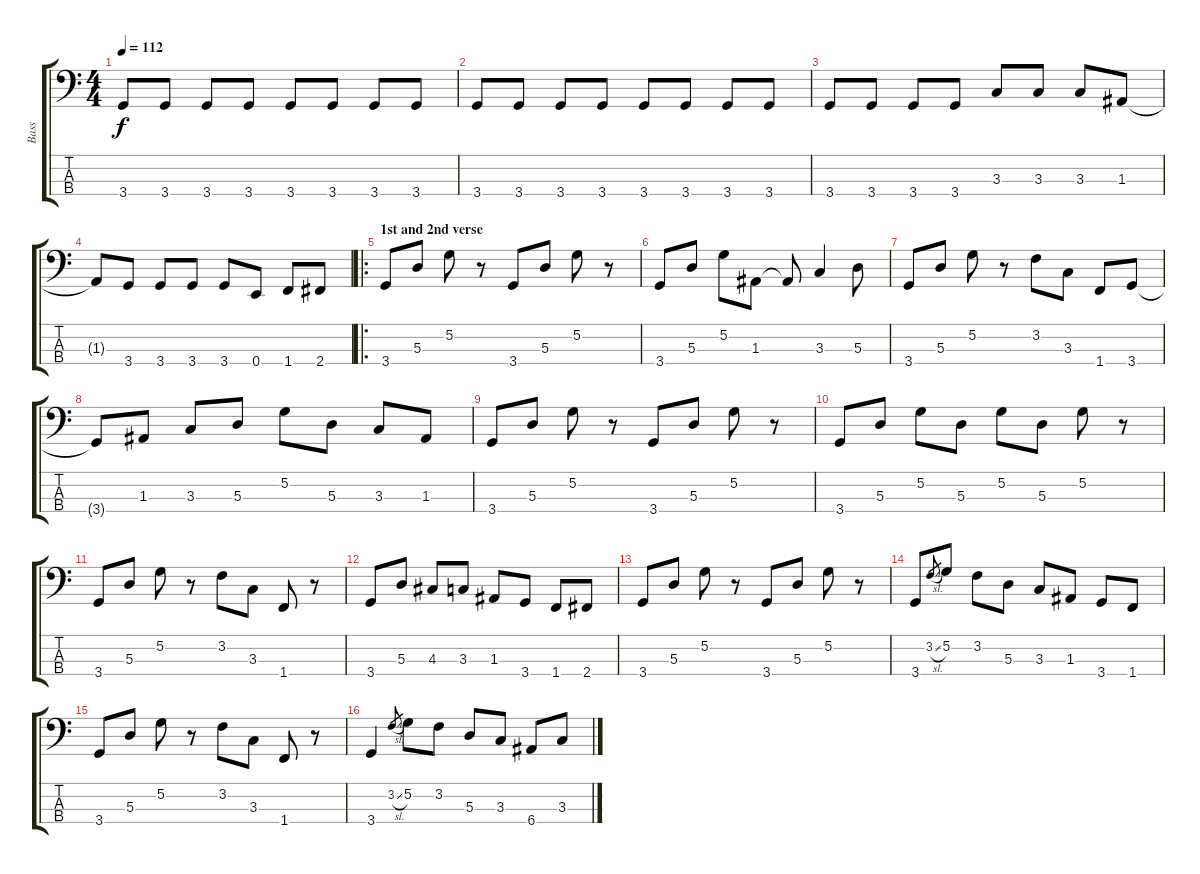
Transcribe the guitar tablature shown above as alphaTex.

\track ("Bass" "Bass") {instrument electricbasspick}
\staff {score tabs}
\tuning (G2 D2 A1 E1) {hide}
\ts (4 4)
\tempo 112
\clef f4
\ks c
3.4.8{dy f} 3.4.8 3.4.8 3.4.8 3.4.8 3.4.8 3.4.8 3.4.8 |
3.4.8 3.4.8 3.4.8 3.4.8 3.4.8 3.4.8 3.4.8 3.4.8 |
3.4.8 3.4.8 3.4.8 3.4.8 3.3.8 3.3.8 3.3.8 1.3.8 |
1.3{t}.8 3.4.8 3.4.8 3.4.8 3.4.8 0.4.8 1.4.8 2.4.8 |
\ro
\section ("" "1st and 2nd verse")
3.4.8 5.3.8 5.2.8 r.8 3.4.8 5.3.8 5.2.8 r.8 |
3.4.8 5.3.8 5.2.8 1.3.8 1.3{t}.8 3.3.4 5.3.8 |
3.4.8 5.3.8 5.2.8 r.8 3.2.8 3.3.8 1.4.8 3.4.8 |
3.4{t}.8 1.3.8 3.3.8 5.3.8 5.2.8 5.3.8 3.3.8 1.3.8 |
3.4.8 5.3.8 5.2.8 r.8 3.4.8 5.3.8 5.2.8 r.8 |
3.4.8 5.3.8 5.2.8 5.3.8 5.2.8 5.3.8 5.2.8 r.8 |
3.4.8 5.3.8 5.2.8 r.8 3.2.8 3.3.8 1.4.8 r.8 |
3.4.8 5.3.8 4.3.8 3.3.8 1.3.8 3.4.8 1.4.8 2.4.8 |
3.4.8 5.3.8 5.2.8 r.8 3.4.8 5.3.8 5.2.8 r.8 |
3.4.8 3.2{sl}.8{gr} 5.2.8 3.2.8 5.3.8 3.3.8 1.3.8 3.4.8 1.4.8 |
3.4.8 5.3.8 5.2.8 r.8 3.2.8 3.3.8 1.4.8 r.8 |
3.4.4 3.2{sl}.8{gr} 5.2.8 3.2.8 5.3.8 3.3.8 6.4.8 3.3.8
